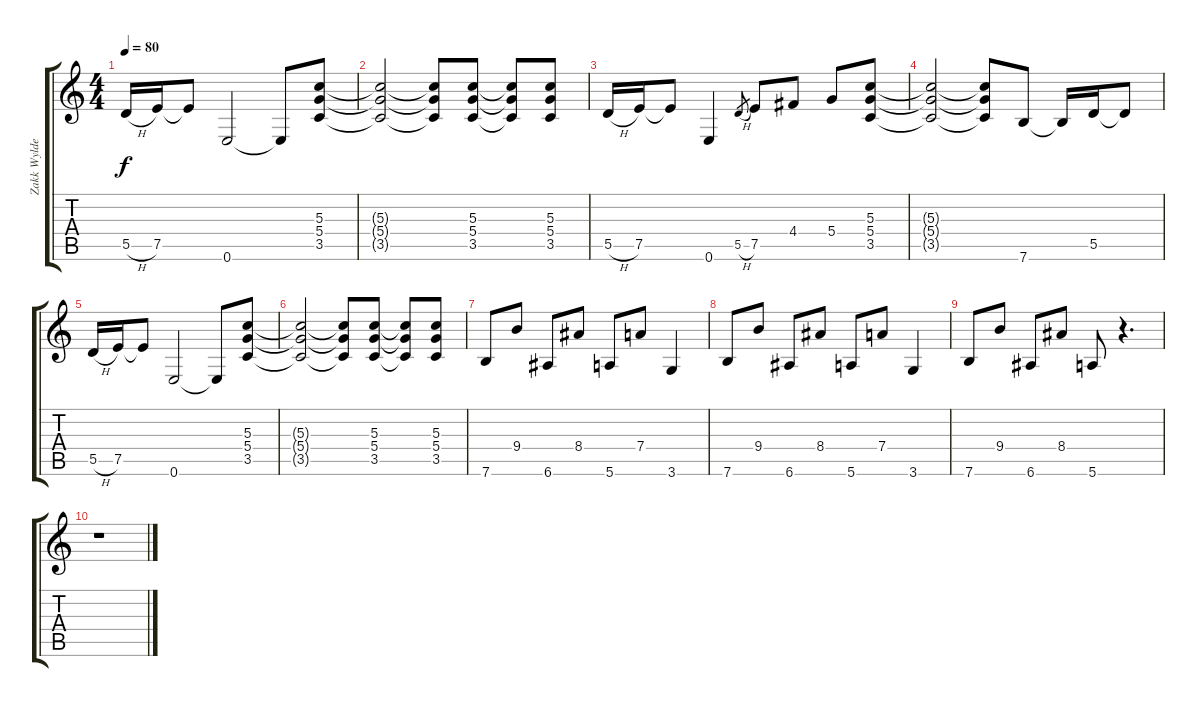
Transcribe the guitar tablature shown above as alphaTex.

\track ("Zakk Wylde Guitar 2" "Zakk Wylde") {instrument distortionguitar}
\staff {score tabs}
\tuning (E4 B3 G3 D3 A2 E2) {hide}
\ts (4 4)
\tempo 80
\clef g2
\ks c
5.5{h}.16{dy f} 7.5.16 7.5{t}.8 0.6.2 0.6{t}.8 (5.3 5.4 3.5).8 |
(5.3{t} 5.4{t} 3.5{t}).2 (5.3{t} 5.4{t} 3.5{t}).8 (5.3 5.4 3.5).8 (5.3{t} 5.4{t} 3.5{t}).8 (5.3 5.4 3.5).8 |
5.5{h}.16 7.5.16 7.5{t}.8 0.6.4 5.5{h}.8{gr} 7.5.8 4.4.8 5.4.8 (5.3 5.4 3.5).8 |
(5.3{t} 5.4{t} 3.5{t}).2 (5.3{t} 5.4{t} 3.5{t}).8 7.6.8 7.6{t}.16 5.5.16 5.5{t}.8 |
5.5{h}.16 7.5.16 7.5{t}.8 0.6.2 0.6{t}.8 (5.3 5.4 3.5).8 |
(5.3{t} 5.4{t} 3.5{t}).2 (5.3{t} 5.4{t} 3.5{t}).8 (5.3 5.4 3.5).8 (5.3{t} 5.4{t} 3.5{t}).8 (5.3 5.4 3.5).8 |
7.6.8 9.4.8 6.6.8 8.4.8 5.6.8 7.4.8 3.6.4 |
7.6.8 9.4.8 6.6.8 8.4.8 5.6.8 7.4.8 3.6.4 |
7.6.8 9.4.8 6.6.8 8.4.8 5.6.8 r.4{d} |
r.1
